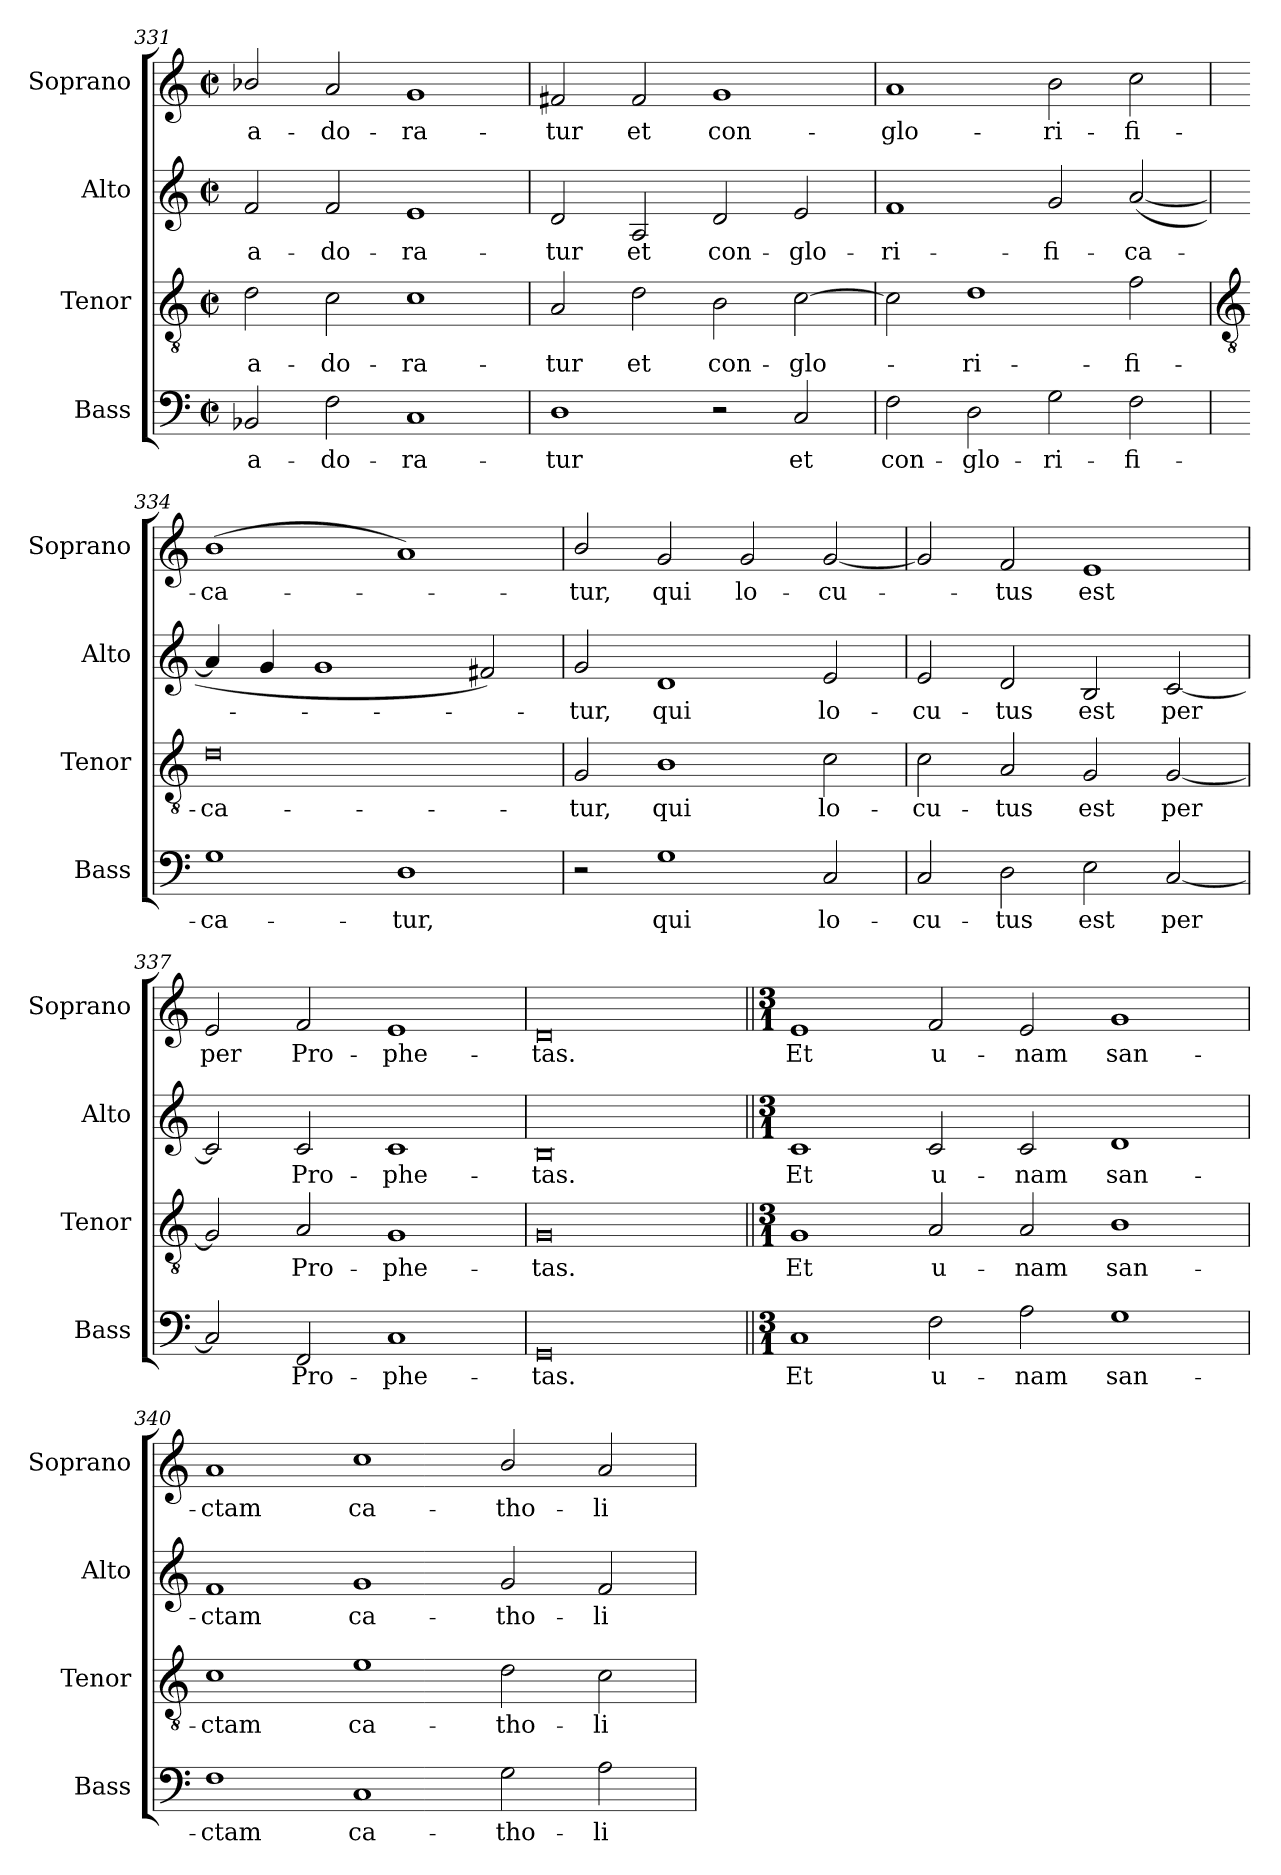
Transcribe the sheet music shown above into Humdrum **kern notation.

**kern	**text	**kern	**text	**kern	**text	**kern	**text
*part4	*part4	*part3	*part3	*part2	*part2	*part1	*part1
*staff4	*staff4	*staff3	*staff3	*staff2	*staff2	*staff1	*staff1
*I"Bass	*	*I"Tenor	*	*I"Alto	*	*I"Soprano	*
*I'Bass	*	*I'Tenor	*	*I'Alto	*	*I'Soprano	*
*clefF4	*	*clefGv2	*	*clefG2	*	*clefG2	*
*k[]	*	*k[]	*	*k[]	*	*k[]	*
*C:	*	*C:	*	*C:	*	*C:	*
*M4/2	*	*M4/2	*	*M4/2	*	*M4/2	*
*met(c|)	*	*met(c|)	*	*met(c|)	*	*met(c|)	*
=331	=331	=331	=331	=331	=331	=331	=331
!	!LO:LY:b	!	!LO:LY:b	!	!LO:LY:b	!	!LO:LY:b
2BB-X	a-	2d	a-	2f	a-	2b-X/	a-
!	!LO:LY:b	!	!LO:LY:b	!	!LO:LY:b	!	!LO:LY:b
2F	-do-	2c	-do-	2f	-do-	2a	-do-
!	!LO:LY:b	!	!LO:LY:b	!	!LO:LY:b	!	!LO:LY:b
1C	-ra-	1c	-ra-	1e	-ra-	1g	-ra-
=332	=332	=332	=332	=332	=332	=332	=332
!	!LO:LY:b	!	!LO:LY:b	!	!LO:LY:b	!	!LO:LY:b
1D	-tur	2A	-tur	2d	-tur	2f#X	-tur
!	!	!	!LO:LY:b	!	!LO:LY:b	!	!LO:LY:b
.	.	2d	et	2A	et	2f#	et
!	!	!	!LO:LY:b	!	!LO:LY:b	!	!LO:LY:b
2r	.	2B	con-	2d	con-	1g	con-
!	!LO:LY:b	!	!LO:LY:b	!	!LO:LY:b	!	!
2C	et	[2c	-glo-	2e	-glo-	.	.
=333	=333	=333	=333	=333	=333	=333	=333
!	!LO:LY:b	!	!	!	!LO:LY:b	!	!LO:LY:b
2F	con-	2c]	.	1f	-ri-	1a	-glo-
!	!LO:LY:b	!	!LO:LY:b	!	!	!	!
2D	-glo-	1d	ri-	.	.	.	.
!	!LO:LY:b	!	!	!	!LO:LY:b	!	!LO:LY:b
2G	-ri-	.	.	2g	-fi-	2b	-ri-
!	!LO:LY:b	!	!LO:LY:b	!	!LO:LY:b	!	!LO:LY:b
2F	-fi-	2f	-fi-	(<[2a	-ca-	2cc	-fi-
!!LO:LB:g=z
=334	=334	=334	=334	=334	=334	=334	=334
*	*	*clefGv2	*	*	*	*	*
!	!LO:LY:b	!	!LO:LY:b	!	!	!	!LO:LY:b
1G	-ca-	0d	-ca-	4a]	.	(<1b	-ca-
.	.	.	.	4g	.	.	.
.	.	.	.	1g	.	.	.
!	!LO:LY:b	!	!	!	!	!	!
1D	-tur,	.	.	.	.	1a)	.
.	.	.	.	2f#)	.	.	.
=335	=335	=335	=335	=335	=335	=335	=335
!	!	!	!LO:LY:b	!	!LO:LY:b	!	!LO:LY:b
2r	.	2G	-tur,	2g	tur,	2b/	tur,
!	!LO:LY:b	!	!LO:LY:b	!	!LO:LY:b	!	!LO:LY:b
1G	qui	1B	qui	1d	qui	2g	qui
!	!	!	!	!	!	!	!LO:LY:b
.	.	.	.	.	.	2g	lo-
!	!LO:LY:b	!	!LO:LY:b	!	!LO:LY:b	!	!LO:LY:b
2C	lo-	2c	lo-	2e	lo-	[2g	-cu-
=336	=336	=336	=336	=336	=336	=336	=336
!	!LO:LY:b	!	!LO:LY:b	!	!LO:LY:b	!	!
2C	-cu-	2c	-cu-	2e	-cu-	2g]	.
!	!LO:LY:b	!	!LO:LY:b	!	!LO:LY:b	!	!LO:LY:b
2D	-tus	2A	-tus	2d	-tus	2f	tus
!	!LO:LY:b	!	!LO:LY:b	!	!LO:LY:b	!	!LO:LY:b
2E	est	2G	est	2B	est	1e	est
!	!LO:LY:b	!	!LO:LY:b	!	!LO:LY:b	!	!
[2C	per	[2G	per	[2c	per	.	.
=337	=337	=337	=337	=337	=337	=337	=337
!	!	!	!	!	!	!	!LO:LY:b
2C]	.	2G]	.	2c]	.	2e	per
!	!LO:LY:b	!	!LO:LY:b	!	!LO:LY:b	!	!LO:LY:b
2FF	Pro-	2A	Pro-	2c	Pro-	2f	Pro-
!	!LO:LY:b	!	!LO:LY:b	!	!LO:LY:b	!	!LO:LY:b
1C	-phe-	1G	-phe-	1c	-phe-	1e	-phe-
=338	=338	=338	=338	=338	=338	=338	=338
!	!LO:LY:b	!	!LO:LY:b	!	!LO:LY:b	!	!LO:LY:b
0GG	-tas.	0G	-tas.	0B	-tas.	0d	-tas.
=339||	=339||	=339||	=339||	=339||	=339||	=339||	=339||
*M3/1	*	*M3/1	*	*M3/1	*	*M3/1	*
!	!LO:LY:b	!	!LO:LY:b	!	!LO:LY:b	!	!LO:LY:b
1C	Et	1G	Et	1c	Et	1e	Et
!	!LO:LY:b	!	!LO:LY:b	!	!LO:LY:b	!	!LO:LY:b
2F	u-	2A	u-	2c	u-	2f	u-
!	!LO:LY:b	!	!LO:LY:b	!	!LO:LY:b	!	!LO:LY:b
2A	-nam	2A	-nam	2c	-nam	2e	-nam
!	!LO:LY:b	!	!LO:LY:b	!	!LO:LY:b	!	!LO:LY:b
1G	san-	1B	san-	1d	san-	1g	san-
=340	=340	=340	=340	=340	=340	=340	=340
!	!LO:LY:b	!	!LO:LY:b	!	!LO:LY:b	!	!LO:LY:b
1F	-ctam	1c	-ctam	1f	-ctam	1a	-ctam
!	!LO:LY:b	!	!LO:LY:b	!	!LO:LY:b	!	!LO:LY:b
1C	ca-	1e	ca-	1g	ca-	1cc	ca-
!	!LO:LY:b	!	!LO:LY:b	!	!LO:LY:b	!	!LO:LY:b
2G	-tho-	2d	-tho-	2g	-tho-	2b/	-tho-
!	!LO:LY:b	!	!LO:LY:b	!	!LO:LY:b	!	!LO:LY:b
2A	-li-	2c	-li-	2f	-li-	2a	-li-
=	=	=	=	=	=	=	=
*-	*-	*-	*-	*-	*-	*-	*-
